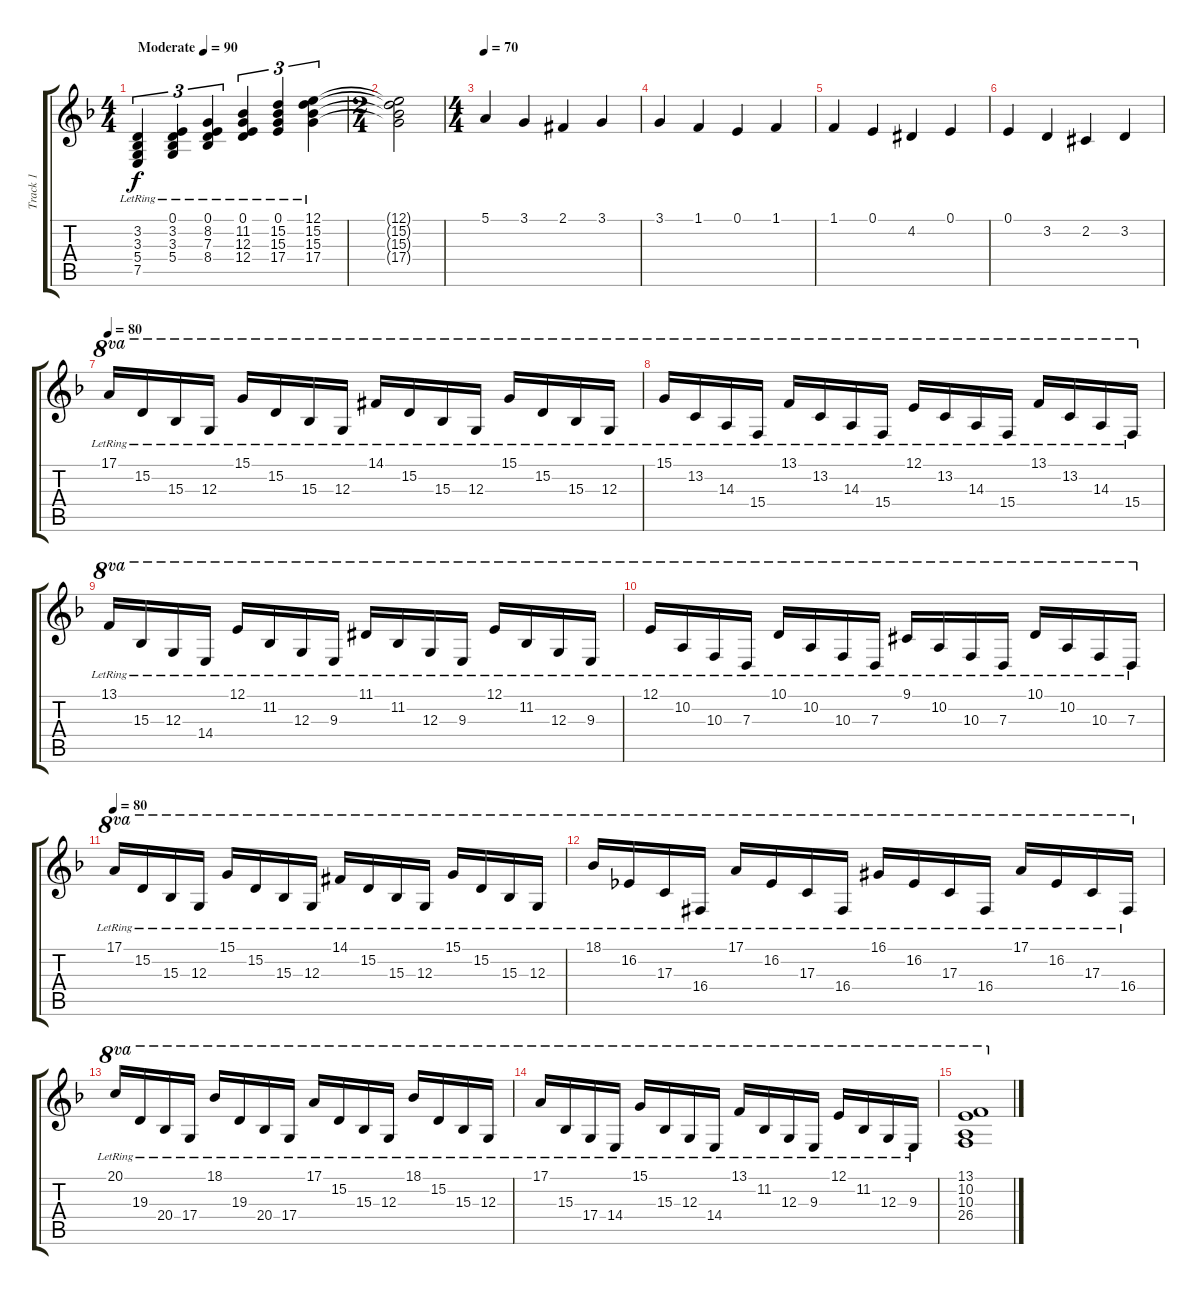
\track ("Track 1" "Track 1") {instrument acousticgrandpiano}
\staff {score tabs}
\tuning (E4 B3 G3 D3 A2 D2) {hide}
\ts (4 4)
\tempo (90 "Moderate")
\clef g2
\ks f
(3.2{lr} 3.3{lr} 5.4{lr} 7.5).4{tu (3 2) dy f instrument acousticgrandpiano} (0.1{lr} 3.2{lr} 3.3{lr} 5.4).4{tu (3 2)} (0.1{lr} 8.2{lr} 7.3{lr} 8.4{lr}).4{tu (3 2)} (0.1{lr} 11.2{lr} 12.3{lr} 12.4{lr}).4{tu (3 2)} (0.1{lr} 15.2{lr} 15.3{lr} 17.4{lr}).4{tu (3 2)} (12.1{lr} 15.2{lr} 15.3{lr} 17.4{lr}).4{tu (3 2)} |
\ts (2 4)
(12.1{t} 15.2{t} 15.3{t} 17.4{t}).2 |
\ts (4 4)
\tempo 70
5.1.4 3.1.4 2.1{acc #}.4 3.1.4 |
3.1.4 1.1.4 0.1.4 1.1.4 |
1.1.4 0.1.4 4.2{acc #}.4 0.1.4 |
0.1.4 3.2.4 2.2{acc #}.4 3.2.4 |
\tempo 80
17.1{lr}.16{ot 8va} 15.2{lr}.16{ot 8va} 15.3{lr}.16{ot 8va} 12.3{lr}.16{ot 8va} 15.1{lr}.16{ot 8va} 15.2{lr}.16{ot 8va} 15.3{lr}.16{ot 8va} 12.3{lr}.16{ot 8va} 14.1{lr acc #}.16{ot 8va} 15.2{lr}.16{ot 8va} 15.3{lr}.16{ot 8va} 12.3{lr}.16{ot 8va} 15.1{lr}.16{ot 8va} 15.2{lr}.16{ot 8va} 15.3{lr}.16{ot 8va} 12.3{lr}.16{ot 8va} |
15.1{lr}.16{ot 8va} 13.2{lr}.16{ot 8va} 14.3{lr}.16{ot 8va} 15.4{lr}.16{ot 8va} 13.1{lr}.16{ot 8va} 13.2{lr}.16{ot 8va} 14.3{lr}.16{ot 8va} 15.4{lr}.16{ot 8va} 12.1{lr}.16{ot 8va} 13.2{lr}.16{ot 8va} 14.3{lr}.16{ot 8va} 15.4{lr}.16{ot 8va} 13.1{lr}.16{ot 8va} 13.2{lr}.16{ot 8va} 14.3{lr}.16{ot 8va} 15.4{lr}.16{ot 8va} |
13.1{lr}.16{ot 8va} 15.3{lr}.16{ot 8va} 12.3{lr}.16{ot 8va} 14.4{lr}.16{ot 8va} 12.1{lr}.16{ot 8va} 11.2{lr}.16{ot 8va} 12.3{lr}.16{ot 8va} 9.3{lr}.16{ot 8va} 11.1{lr acc #}.16{ot 8va} 11.2{lr}.16{ot 8va} 12.3{lr}.16{ot 8va} 9.3{lr}.16{ot 8va} 12.1{lr}.16{ot 8va} 11.2{lr}.16{ot 8va} 12.3{lr}.16{ot 8va} 9.3{lr}.16{ot 8va} |
12.1{lr}.16{ot 8va} 10.2{lr}.16{ot 8va} 10.3{lr}.16{ot 8va} 7.3{lr}.16{ot 8va} 10.1{lr}.16{ot 8va} 10.2{lr}.16{ot 8va} 10.3{lr}.16{ot 8va} 7.3{lr}.16{ot 8va} 9.1{lr acc #}.16{ot 8va} 10.2{lr}.16{ot 8va} 10.3{lr}.16{ot 8va} 7.3{lr}.16{ot 8va} 10.1{lr}.16{ot 8va} 10.2{lr}.16{ot 8va} 10.3{lr}.16{ot 8va} 7.3{lr}.16{ot 8va} |
\tempo 80
17.1{lr}.16{ot 8va} 15.2{lr}.16{ot 8va} 15.3{lr}.16{ot 8va} 12.3{lr}.16{ot 8va} 15.1{lr}.16{ot 8va} 15.2{lr}.16{ot 8va} 15.3{lr}.16{ot 8va} 12.3{lr}.16{ot 8va} 14.1{lr acc #}.16{ot 8va} 15.2{lr}.16{ot 8va} 15.3{lr}.16{ot 8va} 12.3{lr}.16{ot 8va} 15.1{lr}.16{ot 8va} 15.2{lr}.16{ot 8va} 15.3{lr}.16{ot 8va} 12.3{lr}.16{ot 8va} |
18.1{lr}.16{ot 8va} 16.2{lr}.16{ot 8va} 17.3{lr}.16{ot 8va} 16.4{lr acc #}.16{ot 8va} 17.1{lr}.16{ot 8va} 16.2{lr}.16{ot 8va} 17.3{lr}.16{ot 8va} 16.4{lr acc #}.16{ot 8va} 16.1{lr acc #}.16{ot 8va} 16.2{lr}.16{ot 8va} 17.3{lr}.16{ot 8va} 16.4{lr acc #}.16{ot 8va} 17.1{lr}.16{ot 8va} 16.2{lr}.16{ot 8va} 17.3{lr}.16{ot 8va} 16.4{lr acc #}.16{ot 8va} |
20.1{lr}.16{ot 8va} 19.3{lr}.16{ot 8va} 20.4{lr}.16{ot 8va} 17.4{lr}.16{ot 8va} 18.1{lr}.16{ot 8va} 19.3{lr}.16{ot 8va} 20.4{lr}.16{ot 8va} 17.4{lr}.16{ot 8va} 17.1{lr}.16{ot 8va} 15.2{lr}.16{ot 8va} 15.3{lr}.16{ot 8va} 12.3{lr}.16{ot 8va} 18.1{lr}.16{ot 8va} 15.2{lr}.16{ot 8va} 15.3{lr}.16{ot 8va} 12.3{lr}.16{ot 8va} |
17.1{lr}.16{ot 8va} 15.3{lr}.16{ot 8va} 17.4{lr}.16{ot 8va} 14.4{lr}.16{ot 8va} 15.1{lr}.16{ot 8va} 15.3{lr}.16{ot 8va} 12.3{lr}.16{ot 8va} 14.4{lr}.16{ot 8va} 13.1{lr}.16{ot 8va} 11.2{lr}.16{ot 8va} 12.3{lr}.16{ot 8va} 9.3{lr}.16{ot 8va} 12.1{lr}.16{ot 8va} 11.2{lr}.16{ot 8va} 12.3{lr}.16{ot 8va} 9.3{lr}.16{ot 8va} |
(13.1 10.2 10.3 26.4).1{ot 8va}
